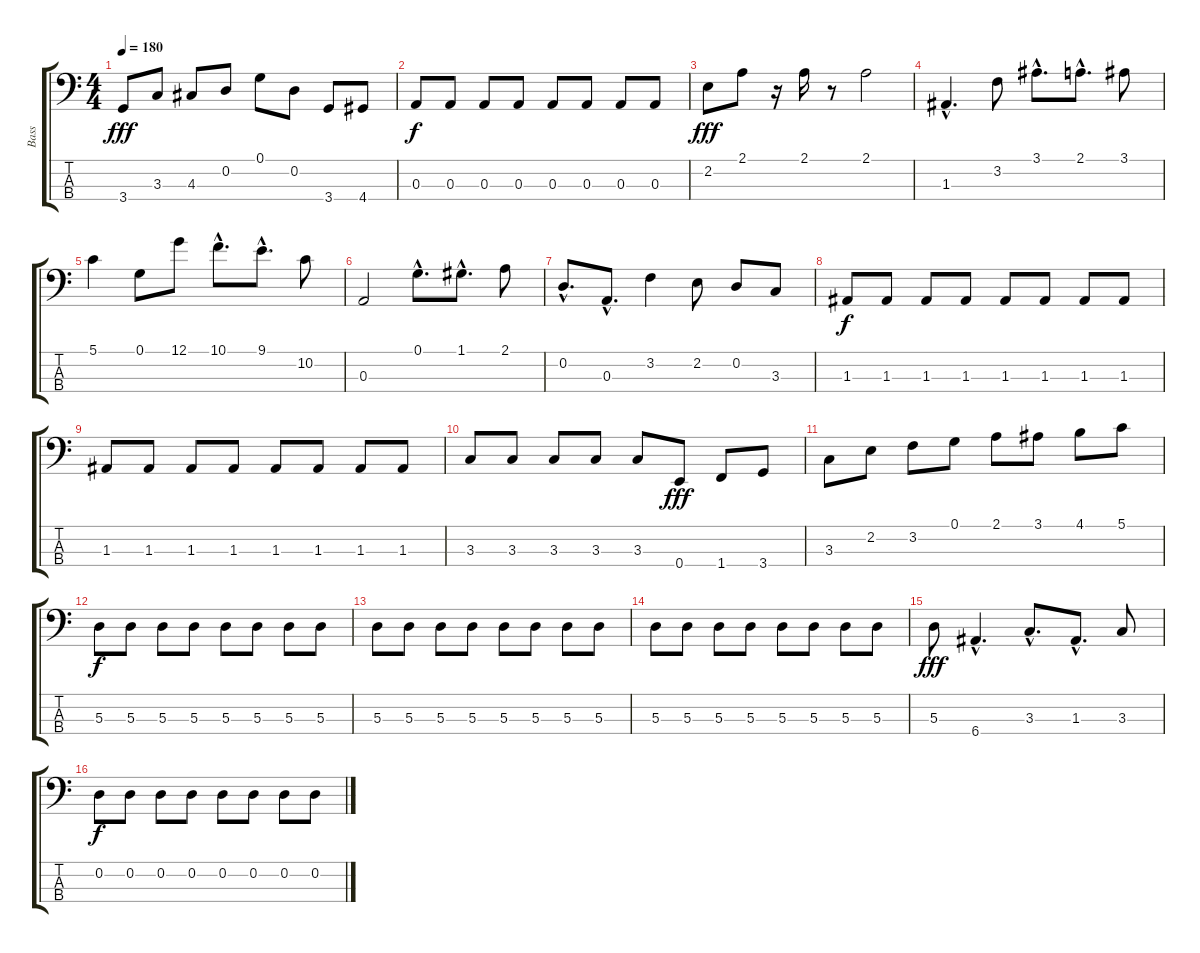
\track ("Bass" "Bass") {instrument electricbasspick}
\staff {score tabs}
\tuning (G2 D2 A1 E1) {hide}
\ts (4 4)
\tempo 180
\clef f4
\ks c
3.4.8{dy fff} 3.3.8 4.3.8 0.2.8 0.1.8 0.2.8 3.4.8 4.4.8 |
0.3.8{dy f} 0.3.8 0.3.8 0.3.8 0.3.8 0.3.8 0.3.8 0.3.8 |
2.2.8{dy fff} 2.1.8 r.16 2.1.16 r.8 2.1.2 |
1.3{hac}.4{d} 3.2.8 3.1{hac}.8{d} 2.1{hac}.8{d} 3.1.8 |
5.1.4 0.1.8 12.1.8 10.1{hac}.8{d} 9.1{hac}.8{d} 10.2.8 |
0.3.2 0.1{hac}.8{d} 1.1{hac}.8{d} 2.1.8 |
0.2{hac}.8{d} 0.3{hac}.8{d} 3.2.4 2.2.8 0.2.8 3.3.8 |
1.3.8{dy f} 1.3.8 1.3.8 1.3.8 1.3.8 1.3.8 1.3.8 1.3.8 |
1.3.8 1.3.8 1.3.8 1.3.8 1.3.8 1.3.8 1.3.8 1.3.8 |
3.3.8 3.3.8 3.3.8 3.3.8 3.3.8 0.4.8{dy fff} 1.4.8 3.4.8 |
3.3.8 2.2.8 3.2.8 0.1.8 2.1.8 3.1.8 4.1.8 5.1.8 |
5.3.8{dy f} 5.3.8 5.3.8 5.3.8 5.3.8 5.3.8 5.3.8 5.3.8 |
5.3.8 5.3.8 5.3.8 5.3.8 5.3.8 5.3.8 5.3.8 5.3.8 |
5.3.8 5.3.8 5.3.8 5.3.8 5.3.8 5.3.8 5.3.8 5.3.8 |
5.3.8{dy fff} 6.4{hac}.4{d} 3.3{hac}.8{d} 1.3{hac}.8{d} 3.3.8 |
0.2.8{dy f} 0.2.8 0.2.8 0.2.8 0.2.8 0.2.8 0.2.8 0.2.8
